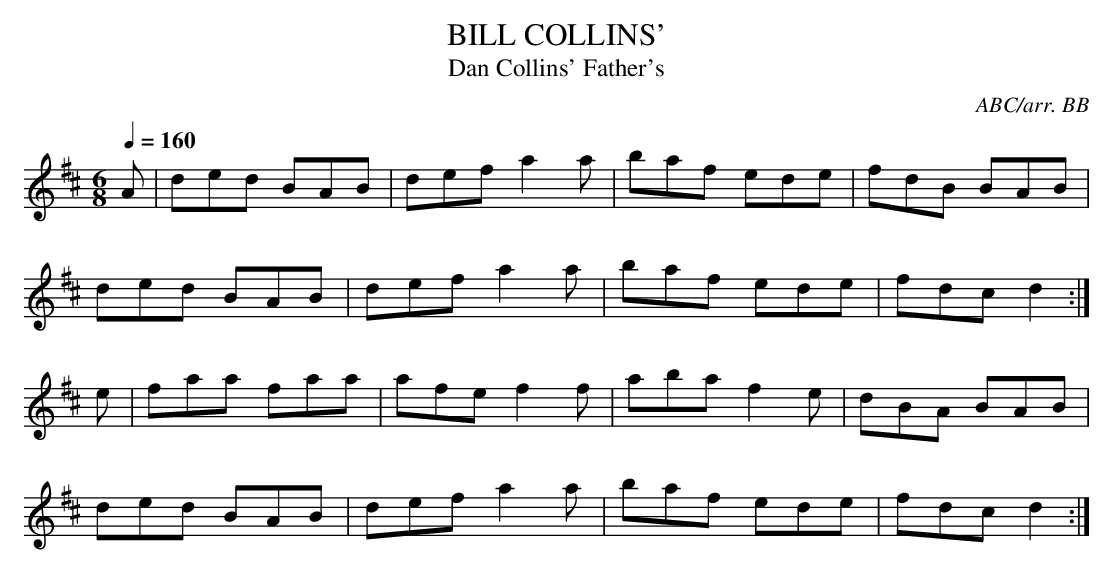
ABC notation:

X:1
T:BILL COLLINS'
T:Dan Collins' Father's
C:ABC/arr. BB
Q:1/4=160
M:6/8
L:1/8
K:D
A|ded BAB|def a2 a|baf ede|fdB BAB|
ded BAB|def a2 a|baf ede|fdc d2 :|
e|faa faa|afe f2 f|aba f2 e|dBA BAB|
ded BAB|def a2 a|baf ede|fdc d2 :|
